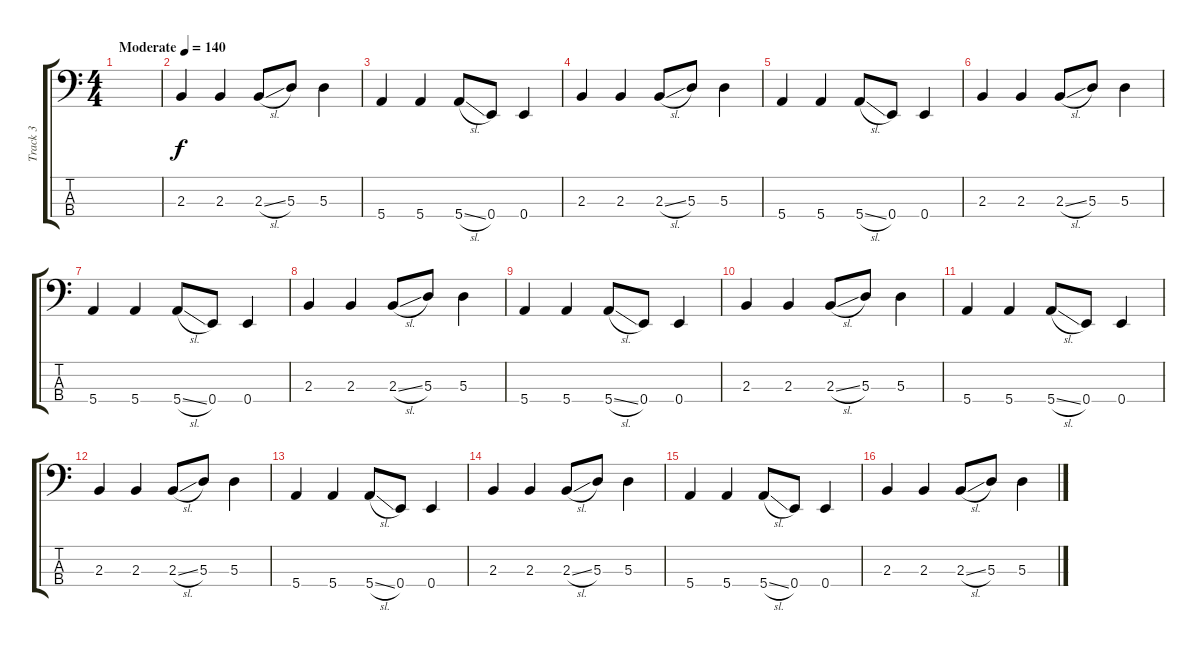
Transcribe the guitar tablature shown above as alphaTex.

\track ("Track 3" "Track 3") {instrument electricbassfinger}
\staff {score tabs}
\tuning (G2 D2 A1 E1) {hide}
\ts (4 4)
\tempo (140 "Moderate")
\clef f4
\ks c
|
2.3.4 2.3.4 2.3{sl}.8 5.3.8 5.3.4 |
5.4.4 5.4.4 5.4{sl}.8 0.4.8 0.4.4 |
2.3.4 2.3.4 2.3{sl}.8 5.3.8 5.3.4 |
5.4.4 5.4.4 5.4{sl}.8 0.4.8 0.4.4 |
2.3.4 2.3.4 2.3{sl}.8 5.3.8 5.3.4 |
5.4.4 5.4.4 5.4{sl}.8 0.4.8 0.4.4 |
2.3.4 2.3.4 2.3{sl}.8 5.3.8 5.3.4 |
5.4.4 5.4.4 5.4{sl}.8 0.4.8 0.4.4 |
2.3.4 2.3.4 2.3{sl}.8 5.3.8 5.3.4 |
5.4.4 5.4.4 5.4{sl}.8 0.4.8 0.4.4 |
2.3.4 2.3.4 2.3{sl}.8 5.3.8 5.3.4 |
5.4.4 5.4.4 5.4{sl}.8 0.4.8 0.4.4 |
2.3.4 2.3.4 2.3{sl}.8 5.3.8 5.3.4 |
5.4.4 5.4.4 5.4{sl}.8 0.4.8 0.4.4 |
2.3.4 2.3.4 2.3{sl}.8 5.3.8 5.3.4
